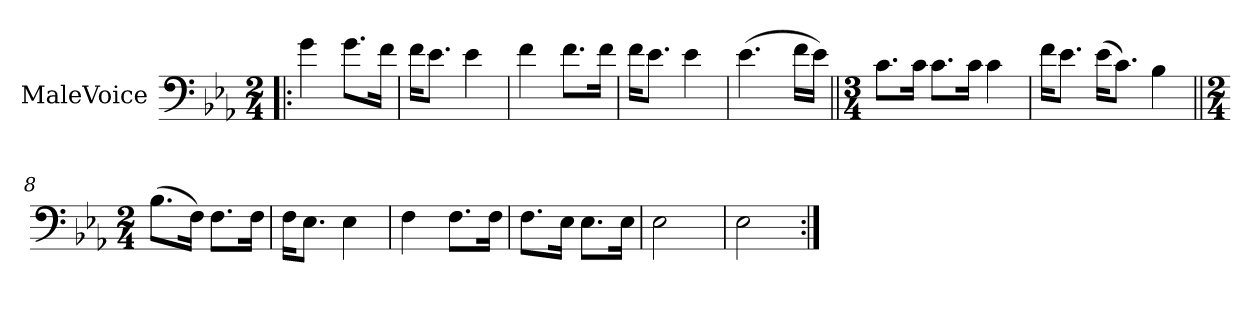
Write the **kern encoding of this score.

**kern
*part1
*staff1
*I"MaleVoice
*clefF4
*k[b-e-a-]
*M2/4
*MM116
=1!|:
4g
8.g\L
16f\Jk
=2
16f\KL
8.e-\J
4e-
=3
4f
8.f\L
16f\Jk
=4
16f\KL
8.e-\J
4e-
=5
(4.e-
16f\LL
16e-\JJ)
=6||
*M3/4
8.c\L
16c\Jk
8.c\L
16c\Jk
4c
=7
16f\KL
8.e-\J
(16e-\KL
8.c\J)
4B-
=8||
*M2/4
(8.B-\L
16F\Jk)
8.F\L
16F\Jk
=9
16F\KL
8.E-\J
4E-
=10
4F
8.F\L
16F\Jk
=11
8.F\L
16E-\Jk
8.E-\L
16E-\Jk
=12
2E-
=13
2E-
=:|!
*-
